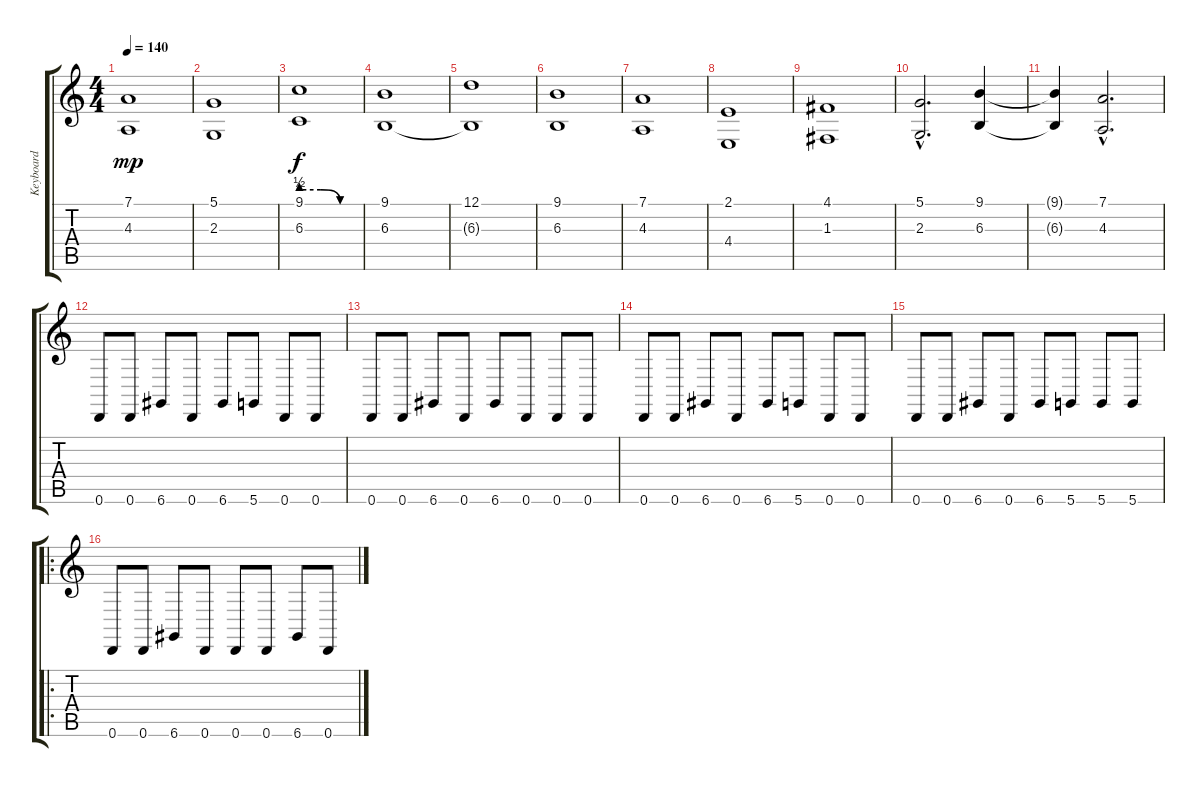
\track ("Keyboard" "Keyboard") {instrument lead2sawtooth}
\staff {score tabs}
\tuning (D4 A3 F3 C3 G2 D2) {hide}
\ts (4 4)
\tempo 140
\clef g2
\ks c
(7.1 4.3).1{dy mp} |
(5.1 2.3).1 |
(9.1{be (custom 0 2 20 2 40 0 60 0)} 6.3{be (custom 0 2 20 2 40 0 60 0)}).1{dy f} |
(9.1 6.3).1{volume 10 instrument pad4choir} |
(12.1 6.3{t}).1 |
(9.1 6.3).1 |
(7.1 4.3).1 |
(2.1 4.4).1 |
(4.1 1.3).1 |
(5.1{hac} 2.3{hac}).2{d} (9.1 6.3).4 |
(9.1{t} 6.3{t}).4 (7.1{hac} 4.3{hac}).2{d} |
0.6.8{volume 8 instrument lead2sawtooth} 0.6.8 6.6.8 0.6.8 6.6.8 5.6.8 0.6.8 0.6.8 |
0.6.8 0.6.8 6.6.8 0.6.8 6.6.8 0.6.8 0.6.8 0.6.8 |
0.6.8 0.6.8 6.6.8 0.6.8 6.6.8 5.6.8 0.6.8 0.6.8 |
0.6.8 0.6.8 6.6.8 0.6.8 6.6.8 5.6.8 5.6.8 5.6.8 |
\ro
0.6.8 0.6.8 6.6.8 0.6.8 0.6.8 0.6.8 6.6.8 0.6.8
